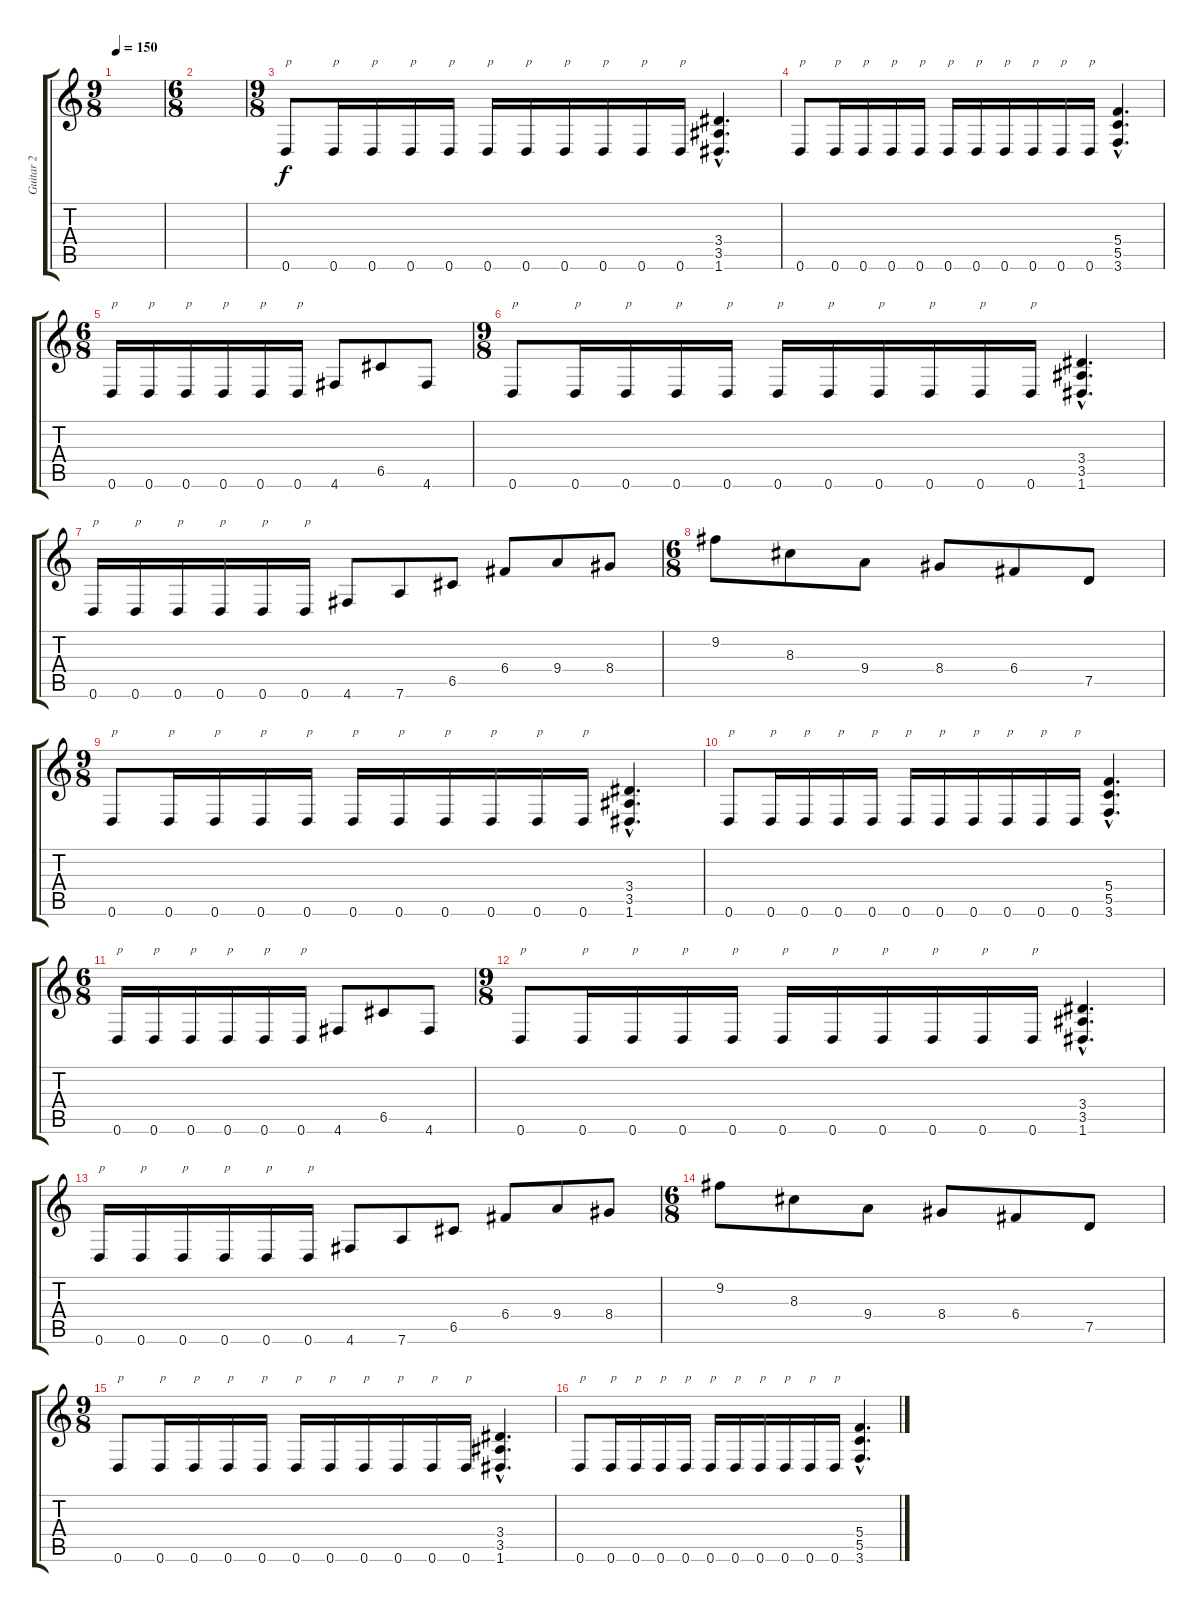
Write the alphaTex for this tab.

\track ("Guitar 2" "Guitar 2") {instrument distortionguitar}
\staff {score tabs}
\tuning (D4 A3 F3 C3 G2 D2) {hide}
\ts (9 8)
\tempo 150
\clef g2
\ks c
|
\ts (6 8)
|
\ts (9 8)
0.6.8{txt "p"} 0.6.16{txt "p"} 0.6.16{txt "p"} 0.6.16{txt "p"} 0.6.16{txt "p"} 0.6.16{txt "p"} 0.6.16{txt "p"} 0.6.16{txt "p"} 0.6.16{txt "p"} 0.6.16{txt "p"} 0.6.16{txt "p"} (3.4{hac} 3.5{hac} 1.6{hac}).4{d} |
0.6.8{txt "p"} 0.6.16{txt "p"} 0.6.16{txt "p"} 0.6.16{txt "p"} 0.6.16{txt "p"} 0.6.16{txt "p"} 0.6.16{txt "p"} 0.6.16{txt "p"} 0.6.16{txt "p"} 0.6.16{txt "p"} 0.6.16{txt "p"} (5.4{hac} 5.5{hac} 3.6{hac}).4{d} |
\ts (6 8)
0.6.16{txt "p"} 0.6.16{txt "p"} 0.6.16{txt "p"} 0.6.16{txt "p"} 0.6.16{txt "p"} 0.6.16{txt "p"} 4.6.8 6.5.8 4.6.8 |
\ts (9 8)
0.6.8{txt "p"} 0.6.16{txt "p"} 0.6.16{txt "p"} 0.6.16{txt "p"} 0.6.16{txt "p"} 0.6.16{txt "p"} 0.6.16{txt "p"} 0.6.16{txt "p"} 0.6.16{txt "p"} 0.6.16{txt "p"} 0.6.16{txt "p"} (3.4{hac} 3.5{hac} 1.6{hac}).4{d} |
0.6.16{txt "p"} 0.6.16{txt "p"} 0.6.16{txt "p"} 0.6.16{txt "p"} 0.6.16{txt "p"} 0.6.16{txt "p"} 4.6.8 7.6.8 6.5.8 6.4.8 9.4.8 8.4.8 |
\ts (6 8)
9.2.8 8.3.8 9.4.8 8.4.8 6.4.8 7.5.8 |
\ts (9 8)
0.6.8{txt "p"} 0.6.16{txt "p"} 0.6.16{txt "p"} 0.6.16{txt "p"} 0.6.16{txt "p"} 0.6.16{txt "p"} 0.6.16{txt "p"} 0.6.16{txt "p"} 0.6.16{txt "p"} 0.6.16{txt "p"} 0.6.16{txt "p"} (3.4{hac} 3.5{hac} 1.6{hac}).4{d} |
0.6.8{txt "p"} 0.6.16{txt "p"} 0.6.16{txt "p"} 0.6.16{txt "p"} 0.6.16{txt "p"} 0.6.16{txt "p"} 0.6.16{txt "p"} 0.6.16{txt "p"} 0.6.16{txt "p"} 0.6.16{txt "p"} 0.6.16{txt "p"} (5.4{hac} 5.5{hac} 3.6{hac}).4{d} |
\ts (6 8)
0.6.16{txt "p"} 0.6.16{txt "p"} 0.6.16{txt "p"} 0.6.16{txt "p"} 0.6.16{txt "p"} 0.6.16{txt "p"} 4.6.8 6.5.8 4.6.8 |
\ts (9 8)
0.6.8{txt "p"} 0.6.16{txt "p"} 0.6.16{txt "p"} 0.6.16{txt "p"} 0.6.16{txt "p"} 0.6.16{txt "p"} 0.6.16{txt "p"} 0.6.16{txt "p"} 0.6.16{txt "p"} 0.6.16{txt "p"} 0.6.16{txt "p"} (3.4{hac} 3.5{hac} 1.6{hac}).4{d} |
0.6.16{txt "p"} 0.6.16{txt "p"} 0.6.16{txt "p"} 0.6.16{txt "p"} 0.6.16{txt "p"} 0.6.16{txt "p"} 4.6.8 7.6.8 6.5.8 6.4.8 9.4.8 8.4.8 |
\ts (6 8)
9.2.8 8.3.8 9.4.8 8.4.8 6.4.8 7.5.8 |
\ts (9 8)
0.6.8{txt "p"} 0.6.16{txt "p"} 0.6.16{txt "p"} 0.6.16{txt "p"} 0.6.16{txt "p"} 0.6.16{txt "p"} 0.6.16{txt "p"} 0.6.16{txt "p"} 0.6.16{txt "p"} 0.6.16{txt "p"} 0.6.16{txt "p"} (3.4{hac} 3.5{hac} 1.6{hac}).4{d} |
0.6.8{txt "p"} 0.6.16{txt "p"} 0.6.16{txt "p"} 0.6.16{txt "p"} 0.6.16{txt "p"} 0.6.16{txt "p"} 0.6.16{txt "p"} 0.6.16{txt "p"} 0.6.16{txt "p"} 0.6.16{txt "p"} 0.6.16{txt "p"} (5.4{hac} 5.5{hac} 3.6{hac}).4{d}
